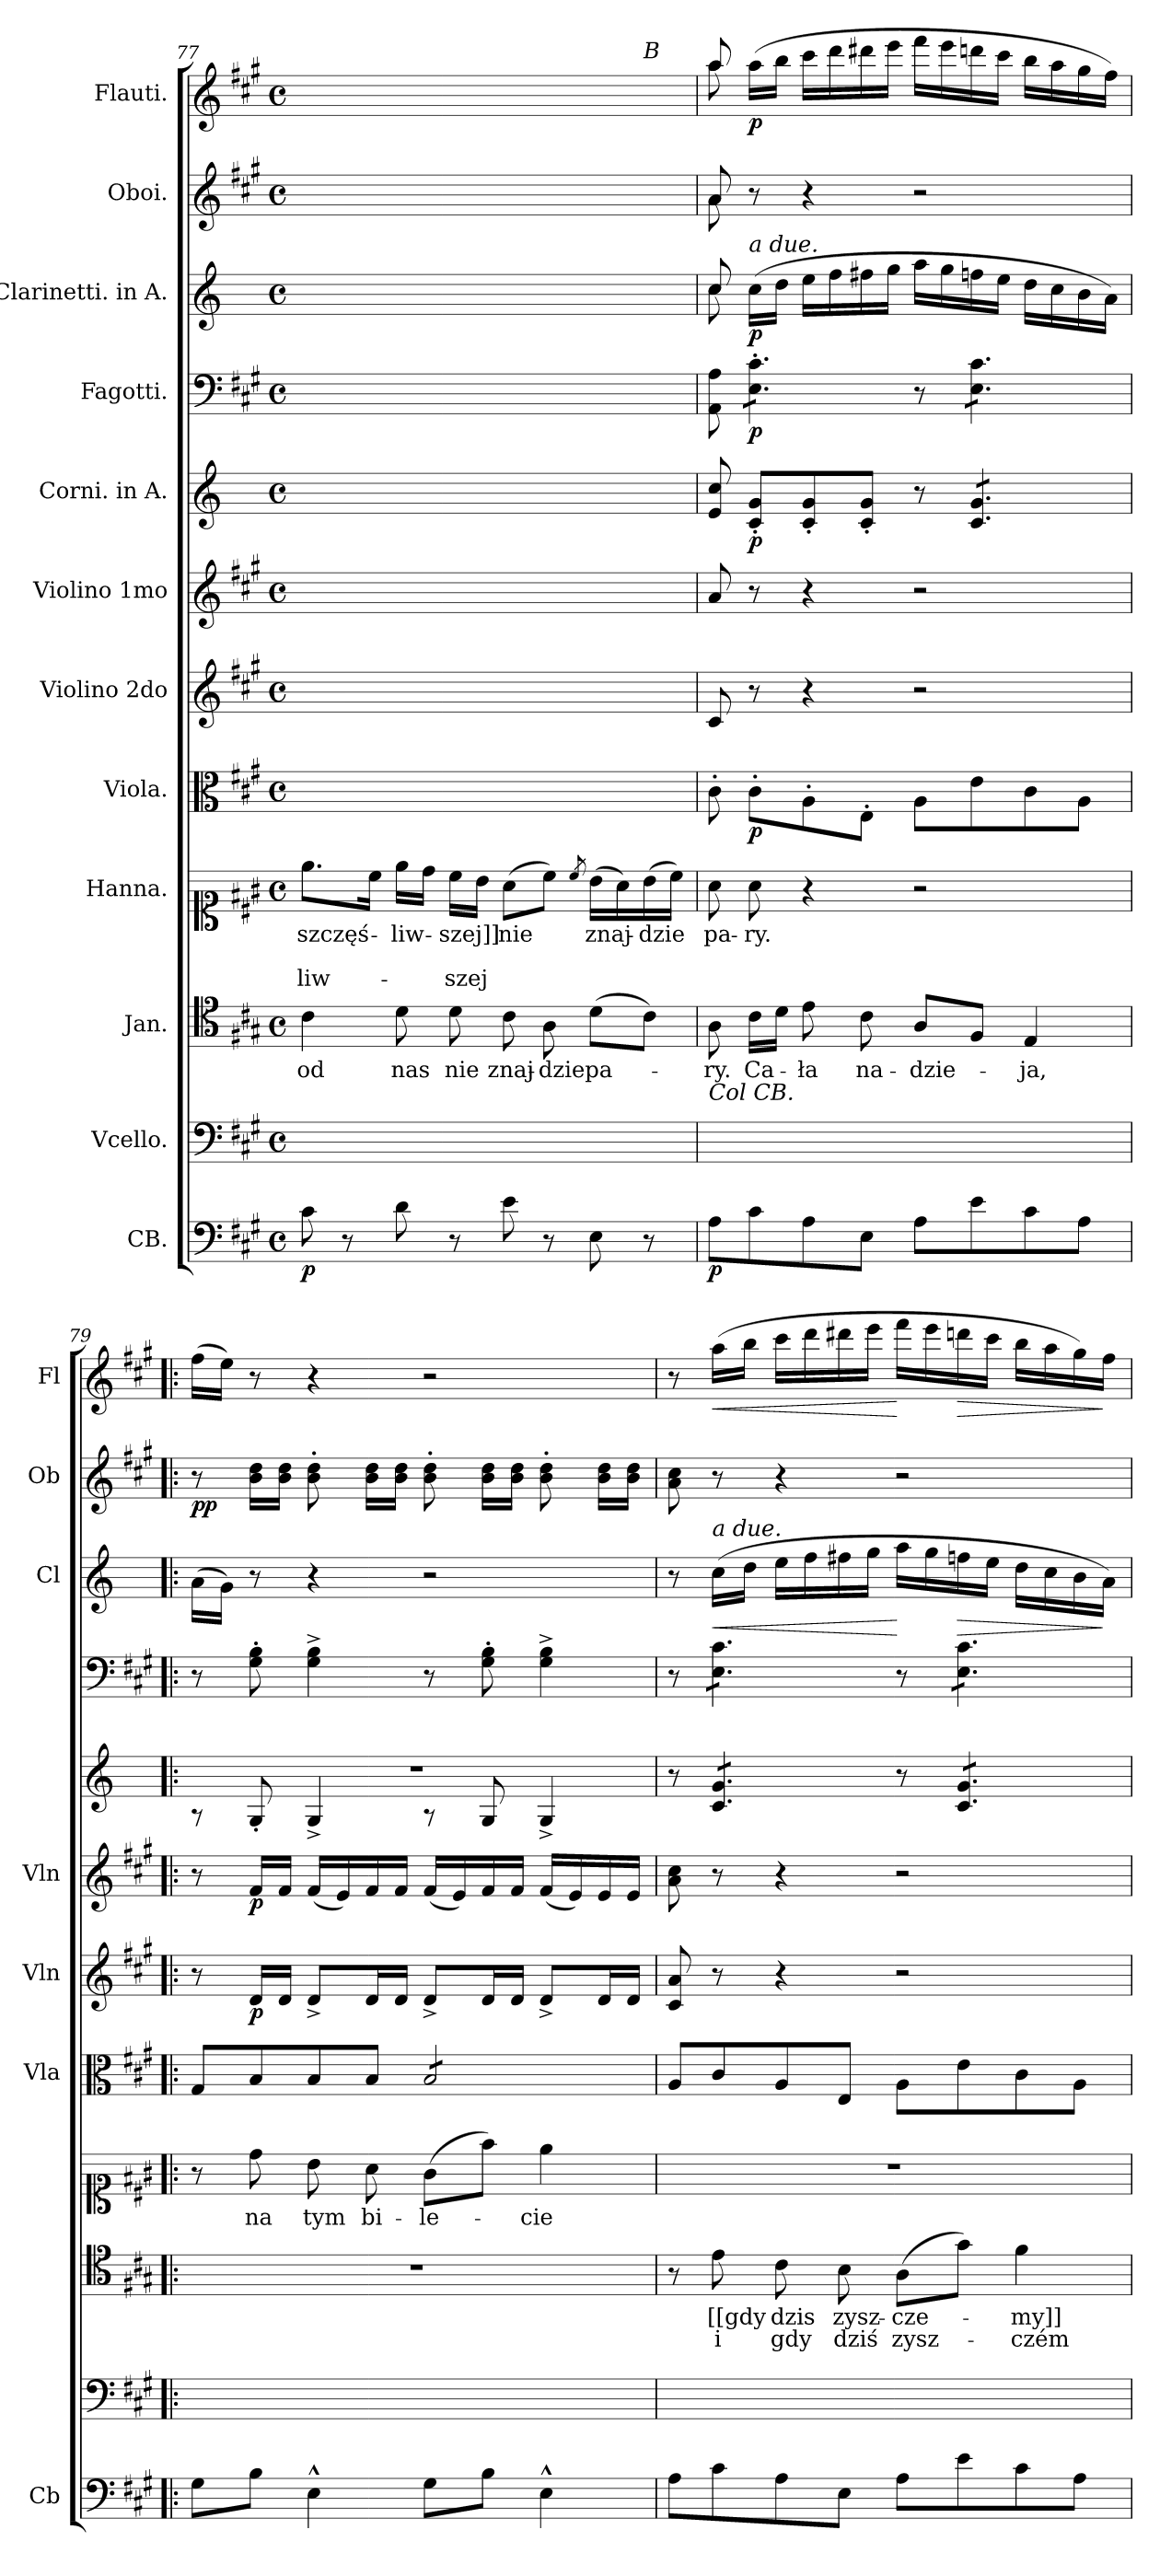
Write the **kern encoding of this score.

**kern	**dynam	**kern	**kern	**text	**text	**kern	**text	**text	**text	**kern	**dynam	**kern	**dynam	**kern	**dynam	**kern	**dynam	**kern	**dynam	**kern	**dynam	**kern	**dynam	**kern	**dynam
*part12	*part12	*part11	*part10	*part10	*part10	*part9	*part9	*part9	*part9	*part8	*part8	*part7	*part7	*part6	*part6	*part5	*part5	*part4	*part4	*part3	*part3	*part2	*part2	*part1	*part1
*staff12	*staff12	*staff11	*staff10	*staff10	*staff10	*staff9	*staff9	*staff9	*staff9	*staff8	*staff8	*staff7	*staff7	*staff6	*staff6	*staff5	*staff5	*staff4	*staff4	*staff3	*staff3	*staff2	*staff2	*staff1	*staff1
*I"CB.	*	*I"Vcello.	*I"Jan.	*	*	*I"Hanna.	*	*	*	*I"Viola.	*	*I"Violino 2do	*	*I"Violino 1mo	*	*I"Corni. in A.	*	*I"Fagotti.	*	*I"Clarinetti. in A.	*	*I"Oboi.	*	*I"Flauti.	*
*I'Cb	*	*	*	*	*	*	*	*	*	*I'Vla	*	*I'Vln	*	*I'Vln	*	*	*	*	*	*I'Cl	*	*I'Ob	*	*I'Fl	*
*clefF4	*	*clefF4	*clefC4	*	*	*clefC1	*	*	*	*clefC3	*	*clefG2	*	*clefG2	*	*clefG2	*	*clefF4	*	*clefG2	*	*clefG2	*	*clefG2	*
*ITrd8c12	*	*	*	*	*	*	*	*	*	*	*	*	*	*	*	*ITrd2c3	*	*	*	*ITrd2c3	*	*	*	*	*
*k[f#c#g#]	*	*k[f#c#g#]	*k[f#c#g#]	*	*	*k[f#c#g#]	*	*	*	*k[f#c#g#]	*	*k[f#c#g#]	*	*k[f#c#g#]	*	*k[f#c#g#]	*	*k[f#c#g#]	*	*k[f#c#g#]	*	*k[f#c#g#]	*	*k[f#c#g#]	*
*M4/4	*	*M4/4	*M4/4	*	*	*M4/4	*	*	*	*M4/4	*	*M4/4	*	*M4/4	*	*M4/4	*	*M4/4	*	*M4/4	*	*M4/4	*	*M4/4	*
*met(c)	*	*met(c)	*met(c)	*	*	*met(c)	*	*	*	*met(c)	*	*met(c)	*	*met(c)	*	*met(c)	*	*met(c)	*	*met(c)	*	*met(c)	*	*met(c)	*
=77	=77	=77	=77	=77	=77	=77	=77	=77	=77	=77	=77	=77	=77	=77	=77	=77	=77	=77	=77	=77	=77	=77	=77	=77	=77
*	*	*	*	*	*	*	*	*	*	*	*	*	*	*	*	*^	*	*^	*	*	*	*	*	*^	*
8C#\	p	8c#\yy	4c#\	od	.	8.ee\L	szczęś-	.	-liw-	8c#yy\ 8eyy\	.	8eyy/ 8ayy/	.	8eyy/ 8cc#yy/	.	8ryy	8ryy	.	8C#yy\ 8c#yy\	2.ryy	.	8ryy	.	8ryy	.	8ryy	2ryy	.
8r	.	8ryy	.	.	.	.	.	.	.	8ryy	.	8ryy	.	8ryy	.	8cc#/yy	8a\yy	.	8ryy	.	.	8cc#yy'\ 8eeyy'\	.	8cc#yy\ 8eeyy\	.	8aayy\ 8ccc#yy\	.	.
.	.	.	.	.	.	16cc#\Jk	.	.	.	.	.	.	.	.	.	.	.	.	.	.	.	.	.	.	.	.	.	.
8D\	.	8d\yy	8d\	nas	.	16ee\LL	-liw-	.	.	8dyy\ 8f#yy\	.	8Byy/ 8f#yy/	.	8dyy/ 8byy/	.	8ryy	8ryy	.	8Dyy\ 8dyy\	.	.	8ryy	.	8ryy	.	8ryy	.	.
.	.	.	.	.	.	16dd\JJ	.	.	.	.	.	.	.	.	.	.	.	.	.	.	.	.	.	.	.	.	.	.
8r	.	8ryy	8d\	nie	.	16cc#\LL	-szej]]	.	-szej	8ryy	.	8ryy	.	8ryy	.	8b/yy	8a\yy	.	8ryy	.	.	8byy'\ 8ddyy'\	.	8byy\ 8ddyy\	.	8ff#yy\ 8bbyy\	.	.
.	.	.	.	.	.	16b\JJ	.	.	.	.	.	.	.	.	.	.	.	.	.	.	.	.	.	.	.	.	.	.
8E\	.	8e\yy	8c#\	znaj-	.	(8a\L	nie	.	.	8c#yy\ 8eyy\	.	8c#yy/ 8eyy/	.	8eyy/ 8ayy/	.	8ryy	2ryy	.	8Eyy\ 8eyy\	.	.	8ryy	.	8ryy	.	8ryy	8ryy	.
8r	.	8ryy	8A\	-dzie	.	8cc#\J)	.	.	.	8ryy	.	8ryy	.	8ryy	.	8eyy/ 8ayy/	.	.	8ryy	.	.	8ayy'\ 8cc#yy'\	.	8ayy\ 8cc#yy\	.	8aa/yy	8aa\yy	.
.	.	.	.	.	.	8qcc#/	.	.	.	.	.	.	.	.	.	.	.	.	.	.	.	.	.	.	.	.	.	.
8EE\	.	8E\yy	(8d\L	pa-	.	(16b\LL	znaj-	.	.	8dyy\ 8eyy\	.	8Byy/ 8eyy/	.	8g#/yy	.	8ryy	.	.	8E/yy	8E\yy	.	8ryy	.	8ryy	.	8ryy	8ryy	.
.	.	.	.	.	.	16a\)	.	.	.	.	.	.	.	.	.	.	.	.	.	.	.	.	.	.	.	.	.	.
!	!	!	!	!	!	!	!	!	!	!	!	!	!	!	!	!	!	!	!	!	!	!	!	!	!	!LO:TX:a:i:t=B	!	!
8r	.	8ryy	8c#\J)	.	.	(16b\	-dzie	.	.	8ryy	.	8ryy	.	8ryy	.	8eyy/ 8byy/	.	.	8ryy	8ryy	.	8g#yy'\ 8byy'\	.	8g#yy\ 8byy\	.	8gg#/yy	8gg#\yy	.
.	.	.	.	.	.	16cc#\JJ)	.	.	.	.	.	.	.	.	.	.	.	.	.	.	.	.	.	.	.	.	.	.
*	*	*	*	*	*	*	*	*	*	*	*	*	*	*	*	*v	*v	*	*	*	*	*	*	*	*	*	*	*
*	*	*	*	*	*	*	*	*	*	*	*	*	*	*	*	*	*	*v	*v	*	*	*	*	*	*	*	*
=78	=78	=78	=78	=78	=78	=78	=78	=78	=78	=78	=78	=78	=78	=78	=78	=78	=78	=78	=78	=78	=78	=78	=78	=78	=78	=78
*	*	*	*	*	*	*	*	*	*	*	*	*	*	*	*	*	*	*	*	*^	*	*^	*	*	*	*
!	!	!LO:TX:a:i:t=Col CB.	!	!	!	!	!	!	!	!	!	!	!	!	!	!	!	!	!	!	!	!	!	!	!	!	!	!
8AA\L	p	8A\Lyy	8A\	-ry.	.	8a\	pa-	.	.	8c#'\	.	8c#/	.	8a/	.	8c#/ 8a/	.	8AA\ 8A\	.	8a/	8a\	.	8a/	8a\	.	8aa/	8aa\	.
!	!	!	!	!	!	!	!	!	!	!	!	!	!	!	!	!	!	!	!	!LO:TX:a:i:t=a due.	!	!	!	!	!	!	!	!
!	!	!	!	!	!	!	!	!	!	!	!	!	!	!	!	!	!	!LO:TX:a:color=crimson:t=⚠	!	!	!	!	!	!	!	!	!	!
!	!	!	!	!	!	!	!	!	!	!	!	!	!	!	!	!	!	!	!	!	!	!LO:DY:b	!	!	!	!	!	!
*	*	*	*	*	*	*	*	*	*	*	*	*	*	*	*	*	*	*tremolo	*	*	*	*	*	*	*	*	*	*
8C#\	.	8c#\yy	16c#\LL	Ca-	.	8a\	-ry.	.	.	8c#'\L	p	8r	.	8r	.	8A'/ 8e'/L	p	8E'\ 8c#'\L	p	(16a\LL	8ryy	p	8r	8ryy	.	(16aa\LL	8ryy	p
.	.	.	16d\JJ	.	.	.	.	.	.	.	.	.	.	.	.	.	.	.	.	16b\JJ	.	.	.	.	.	16bb\JJ	.	.
8AA\	.	8A\yy	8e\	-ła	.	4r	.	.	.	8A'\	.	4r	.	4r	.	8A'/ 8e'/	.	8E'\ 8c#'\	.	16cc#\LL	4ryy	.	4r	4ryy	.	16ccc#\LL	4ryy	.
.	.	.	.	.	.	.	.	.	.	.	.	.	.	.	.	.	.	.	.	16dd\	.	.	.	.	.	16ddd\	.	.
8EE\J	.	8E\Jyy	8c#\	na-	.	.	.	.	.	8E'\J	.	.	.	.	.	8A'/ 8e'/J	.	8E'\ 8c#'\J	.	16dd#X\	.	.	.	.	.	16ddd#X\	.	.
.	.	.	.	.	.	.	.	.	.	.	.	.	.	.	.	.	.	.	.	16ee\JJ	.	.	.	.	.	16eee\JJ	.	.
8AA\L	.	8A\Lyy	8A/L	-dzie-	.	2r	.	.	.	8A\L	.	2r	.	2r	.	8r	.	8r	.	16ff#\LL	2ryy	.	2r	2ryy	.	16fff#\LL	2ryy	.
.	.	.	.	.	.	.	.	.	.	.	.	.	.	.	.	.	.	.	.	16ee\	.	.	.	.	.	16eee\	.	.
*	*	*	*	*	*	*	*	*	*	*	*	*	*	*	*	*tremolo	*	*	*	*	*	*	*	*	*	*	*	*
8E\	.	8e\yy	8F#/J	.	.	.	.	.	.	8e\	.	.	.	.	.	8A/ 8e/L	.	8E\ 8c#\L	.	16ddn\	.	.	.	.	.	16dddn\	.	.
.	.	.	.	.	.	.	.	.	.	.	.	.	.	.	.	.	.	.	.	16cc#\JJ	.	.	.	.	.	16ccc#\JJ	.	.
8C#\	.	8c#\yy	4E/	-ja,	.	.	.	.	.	8c#\	.	.	.	.	.	8A/ 8e/	.	8E\ 8c#\	.	16b\LL	.	.	.	.	.	16bb\LL	.	.
.	.	.	.	.	.	.	.	.	.	.	.	.	.	.	.	.	.	.	.	16a\	.	.	.	.	.	16aa\	.	.
8AA\J	.	8A\Jyy	.	.	.	.	.	.	.	8A\J	.	.	.	.	.	8A/ 8e/J	.	8E\ 8c#\J	.	16g#\	.	.	.	.	.	16gg#\	.	.
*	*	*	*	*	*	*	*	*	*	*	*	*	*	*	*	*	*	*Xtremolo	*	*	*	*	*	*	*	*	*	*
*	*	*	*	*	*	*	*	*	*	*	*	*	*	*	*	*Xtremolo	*	*	*	*	*	*	*	*	*	*	*	*
.	.	.	.	.	.	.	.	.	.	.	.	.	.	.	.	.	.	.	.	16f#\JJ)	.	.	.	.	.	16ff#\JJ)	.	.
*	*	*	*	*	*	*	*	*	*	*	*	*	*	*	*	*	*	*	*	*v	*v	*	*	*	*	*v	*v	*
*	*	*	*	*	*	*	*	*	*	*	*	*	*	*	*	*	*	*	*	*	*	*v	*v	*	*	*
=79!|:	=79!|:	=79!|:	=79!|:	=79!|:	=79!|:	=79!|:	=79!|:	=79!|:	=79!|:	=79!|:	=79!|:	=79!|:	=79!|:	=79!|:	=79!|:	=79!|:	=79!|:	=79!|:	=79!|:	=79!|:	=79!|:	=79!|:	=79!|:	=79!|:	=79!|:
*	*	*	*	*	*	*	*	*	*	*	*	*	*	*	*	*^	*	*	*	*	*	*	*	*	*
8GG#\L	.	8G#\Lyy	1r	.	.	8r	.	.	.	8G#/L	.	8r	.	8r	.	1r	8r	.	8r	.	(16f#\LL	.	8r	pp	(16ff#\LL	.
.	.	.	.	.	.	.	.	.	.	.	.	.	.	.	.	.	.	.	.	.	16e\JJ)	.	.	.	16ee\JJ)	.
8BB\J	.	8B\Jyy	.	.	.	8dd\	na	.	.	8B/	.	16d/LL	p	16f#/LL	p	.	8E'/	.	8G#'\ 8B'\	.	8r	.	16b\ 16dd\LL	.	8r	.
.	.	.	.	.	.	.	.	.	.	.	.	16d/JJ	.	16f#/JJ	.	.	.	.	.	.	.	.	16b\ 16dd\JJ	.	.	.
4EE^^>\	.	4E^^>\yy	.	.	.	8b\	tym	.	.	8B/	.	8d^/L	.	(16f#/LL	.	.	4E^>/	.	4G#^\ 4B^\	.	4r	.	8b'\ 8dd'\	.	4r	.
.	.	.	.	.	.	.	.	.	.	.	.	.	.	16e/)	.	.	.	.	.	.	.	.	.	.	.	.
.	.	.	.	.	.	8a\	bi-	.	.	8B/J	.	16d/L	.	16f#/	.	.	.	.	.	.	.	.	16b\ 16dd\LL	.	.	.
.	.	.	.	.	.	.	.	.	.	.	.	16d/JJ	.	16f#/JJ	.	.	.	.	.	.	.	.	16b\ 16dd\JJ	.	.	.
*	*	*	*	*	*	*	*	*	*	*tremolo	*	*	*	*	*	*	*	*	*	*	*	*	*	*	*	*
8GG#\L	.	8G#\Lyy	.	.	.	(8g#\L	-le-	.	.	8B/L	.	8d^/L	.	(16f#/LL	.	.	8r	.	8r	.	2r	.	8b'\ 8dd'\	.	2r	.
.	.	.	.	.	.	.	.	.	.	.	.	.	.	16e/)	.	.	.	.	.	.	.	.	.	.	.	.
8BB\J	.	8B\Jyy	.	.	.	8ff#\J)	.	.	.	8B/	.	16d/L	.	16f#/	.	.	8E/	.	8G#'\ 8B'\	.	.	.	16b\ 16dd\LL	.	.	.
.	.	.	.	.	.	.	.	.	.	.	.	16d/JJ	.	16f#/JJ	.	.	.	.	.	.	.	.	16b\ 16dd\JJ	.	.	.
4EE^^>\	.	4E^^>\yy	.	.	.	4ee\	-cie	.	.	8B/	.	8d^/L	.	(16f#/LL	.	.	4E^/	.	4G#^\ 4B^\	.	.	.	8b'\ 8dd'\	.	.	.
.	.	.	.	.	.	.	.	.	.	.	.	.	.	16e/)	.	.	.	.	.	.	.	.	.	.	.	.
.	.	.	.	.	.	.	.	.	.	8B/J	.	16d/L	.	16e/	.	.	.	.	.	.	.	.	16b\ 16dd\LL	.	.	.
*	*	*	*	*	*	*	*	*	*	*Xtremolo	*	*	*	*	*	*	*	*	*	*	*	*	*	*	*	*
.	.	.	.	.	.	.	.	.	.	.	.	16d/JJ	.	16e/JJ	.	.	.	.	.	.	.	.	16b\ 16dd\JJ	.	.	.
*	*	*	*	*	*	*	*	*	*	*	*	*	*	*	*	*v	*v	*	*	*	*	*	*	*	*	*
=80	=80	=80	=80	=80	=80	=80	=80	=80	=80	=80	=80	=80	=80	=80	=80	=80	=80	=80	=80	=80	=80	=80	=80	=80	=80
8AA\L	.	8A\Lyy	8r	.	.	1r	.	.	.	8A/L	.	8c#/ 8a/	.	8a\ 8cc#\	.	8r	.	8r	.	8r	.	8a\ 8cc#\	.	8r	.
!	!	!	!	!	!	!	!	!	!	!	!	!	!	!	!	!	!	!	!	!LO:TX:a:i:t=a due.	!	!	!	!	!
!	!	!	!	!	!	!	!	!	!	!	!	!	!	!	!	!	!	!	!	!	!LO:HP:b	!	!	!	!LO:HP:b
*	*	*	*	*	*	*	*	*	*	*	*	*	*	*	*	*tremolo	*	*	*	*	*	*	*	*	*
*	*	*	*	*	*	*	*	*	*	*	*	*	*	*	*	*	*	*tremolo	*	*	*	*	*	*	*
8C#\	.	8c#\yy	8e\	[[gdy	i	.	.	.	.	8c#/	.	8r	.	8r	.	8A/ 8e/L	.	8E\ 8c#\L	.	(16a\LL	<	8r	.	(16aa\LL	<
.	.	.	.	.	.	.	.	.	.	.	.	.	.	.	.	.	.	.	.	16b\JJ	.	.	.	16bb\JJ	.
8AA\	.	8A\yy	8c#\	dzis	gdy	.	.	.	.	8A/	.	4r	.	4r	.	8A/ 8e/	.	8E\ 8c#\	.	16cc#\LL	.	4r	.	16ccc#\LL	.
.	.	.	.	.	.	.	.	.	.	.	.	.	.	.	.	.	.	.	.	16dd\	.	.	.	16ddd\	.
8EE\J	.	8E\Jyy	8B\	zysz-	dziś	.	.	.	.	8E/J	.	.	.	.	.	8A/ 8e/J	.	8E\ 8c#\J	.	16dd#X\	.	.	.	16ddd#X\	.
.	.	.	.	.	.	.	.	.	.	.	.	.	.	.	.	.	.	.	.	16ee\JJ	.	.	.	16eee\JJ	.
8AA\L	.	8A\Lyy	(8A\L	-cze-	zysz-	.	.	.	.	8A\L	.	2r	.	2r	.	8r	.	8r	.	16ff#\LL	[	2r	.	16fff#\LL	[
.	.	.	.	.	.	.	.	.	.	.	.	.	.	.	.	.	.	.	.	16ee\	.	.	.	16eee\	.
!	!	!	!	!	!	!	!	!	!	!	!	!	!	!	!	!	!	!	!	!	!LO:HP:b	!	!	!	!LO:HP:b
8E\	.	8e\yy	8g#\J)	.	.	.	.	.	.	8e\	.	.	.	.	.	8A/ 8e/L	.	8E\ 8c#\L	.	16ddn\	>	.	.	16dddn\	>
.	.	.	.	.	.	.	.	.	.	.	.	.	.	.	.	.	.	.	.	16cc#\JJ	.	.	.	16ccc#\JJ	.
8C#\	.	8c#\yy	4f#\	-my]]	-czém	.	.	.	.	8c#\	.	.	.	.	.	8A/ 8e/	.	8E\ 8c#\	.	16b\LL	.	.	.	16bb\LL	.
.	.	.	.	.	.	.	.	.	.	.	.	.	.	.	.	.	.	.	.	16a\	.	.	.	16aa\	.
8AA\J	.	8A\Jyy	.	.	.	.	.	.	.	8A\J	.	.	.	.	.	8A/ 8e/J	.	8E\ 8c#\J	.	16g#\	.	.	.	16gg#\)	.
*	*	*	*	*	*	*	*	*	*	*	*	*	*	*	*	*	*	*Xtremolo	*	*	*	*	*	*	*
*	*	*	*	*	*	*	*	*	*	*	*	*	*	*	*	*Xtremolo	*	*	*	*	*	*	*	*	*
.	.	.	.	.	.	.	.	.	.	.	.	.	.	.	.	.	.	.	.	16f#\JJ)	]	.	.	16ff#\JJ	]
=	=	=	=	=	=	=	=	=	=	=	=	=	=	=	=	=	=	=	=	=	=	=	=	=	=
*-	*-	*-	*-	*-	*-	*-	*-	*-	*-	*-	*-	*-	*-	*-	*-	*-	*-	*-	*-	*-	*-	*-	*-	*-	*-
